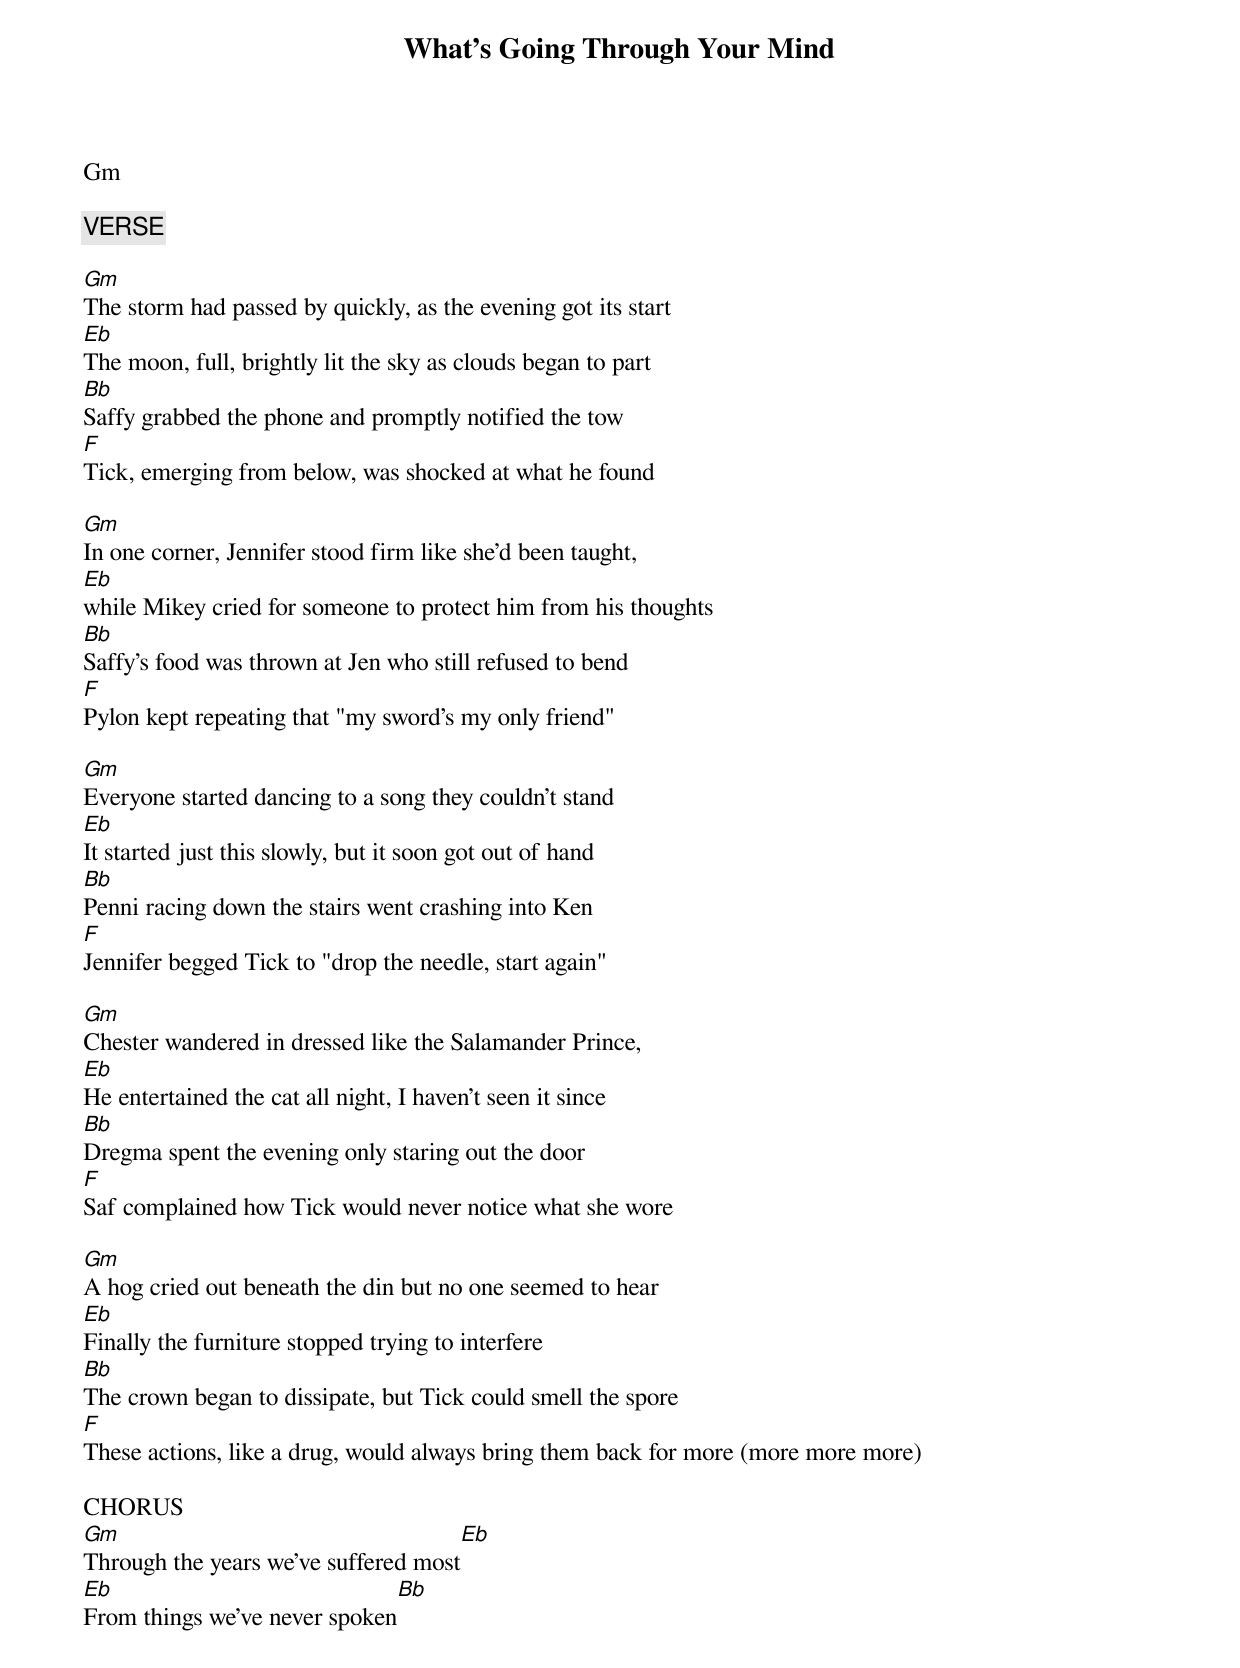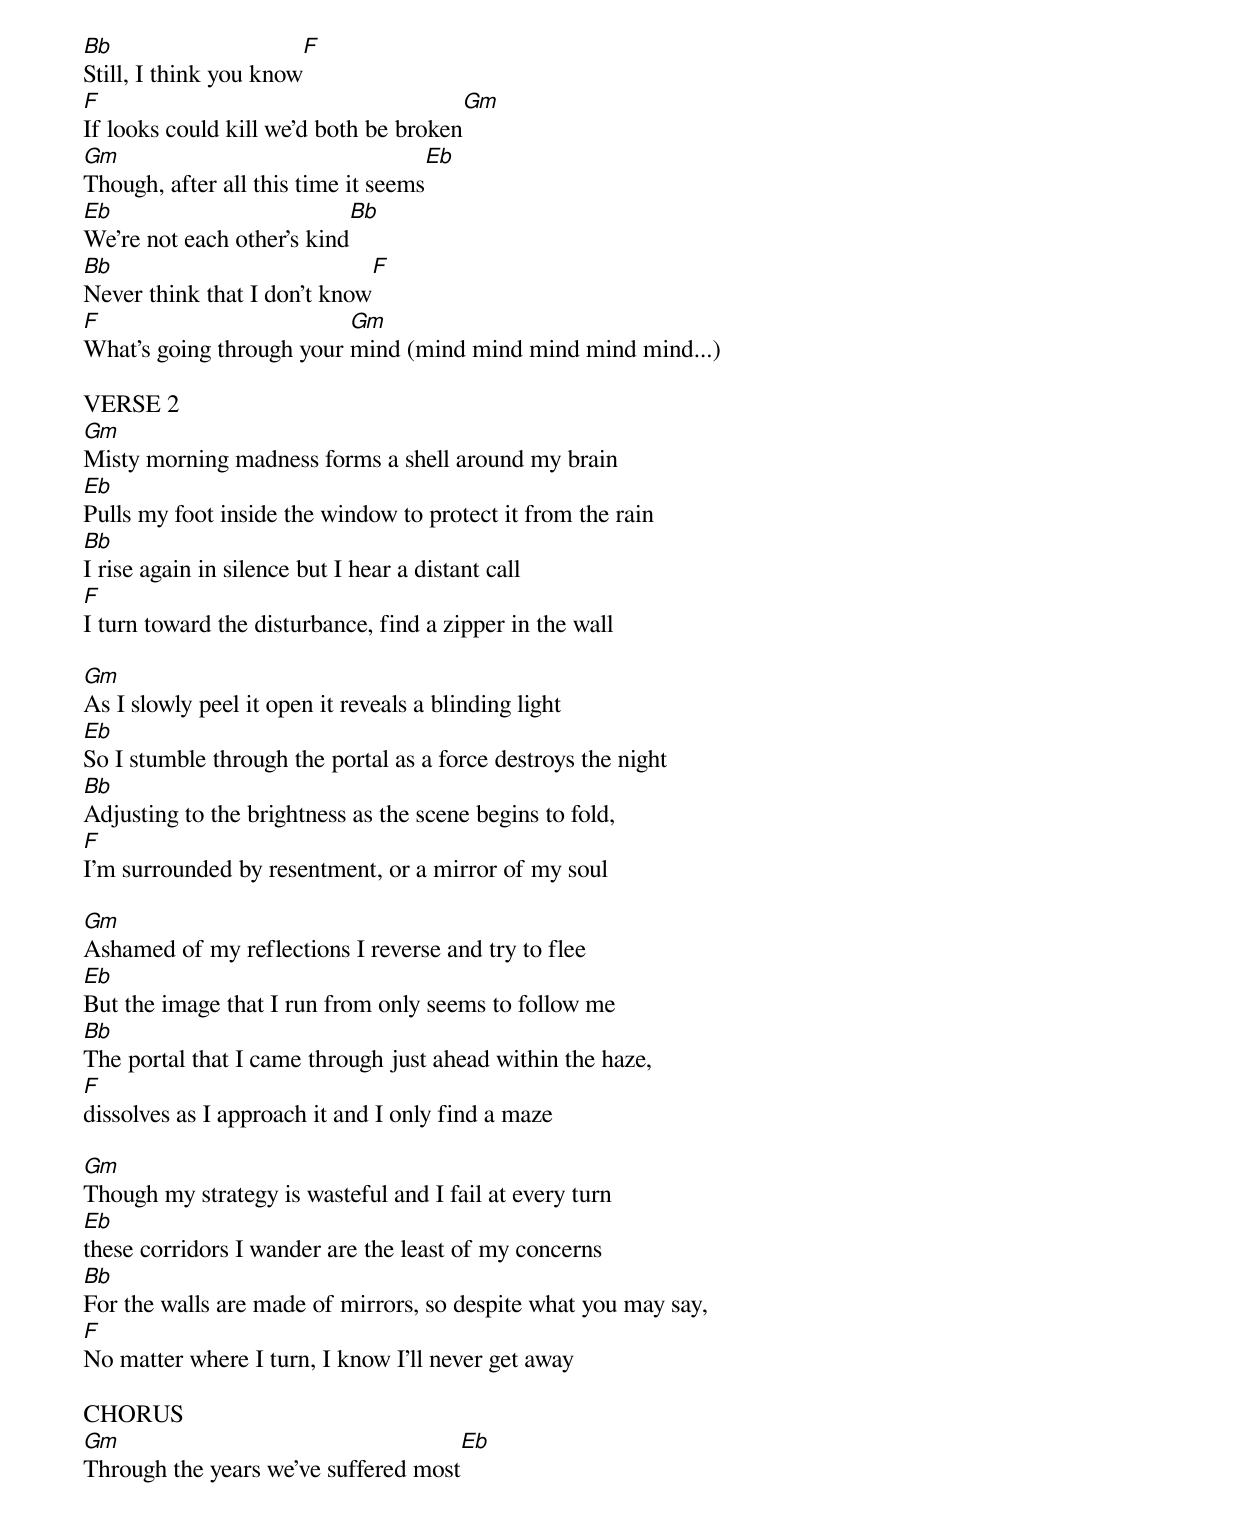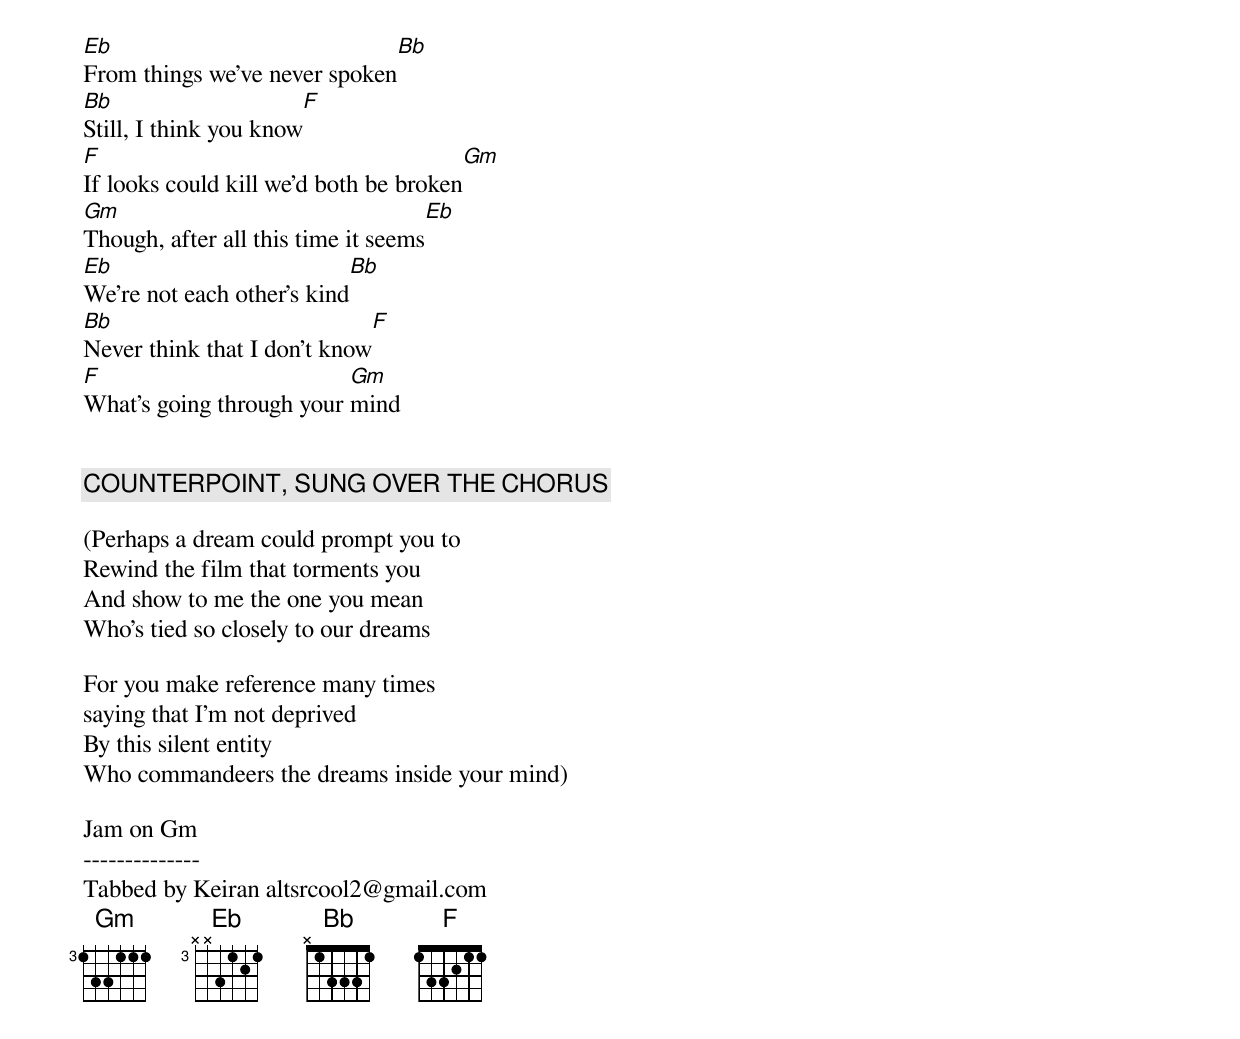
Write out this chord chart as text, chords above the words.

What's Going Through Your Mind

Gm

VERSE

Gm
The storm had passed by quickly, as the evening got its start
Eb
The moon, full, brightly lit the sky as clouds began to part
Bb
Saffy grabbed the phone and promptly notified the tow
F
Tick, emerging from below, was shocked at what he found

Gm
In one corner, Jennifer stood firm like she'd been taught,
Eb
while Mikey cried for someone to protect him from his thoughts
Bb
Saffy's food was thrown at Jen who still refused to bend
F
Pylon kept repeating that "my sword's my only friend"

Gm
Everyone started dancing to a song they couldn't stand
Eb
It started just this slowly, but it soon got out of hand
Bb
Penni racing down the stairs went crashing into Ken
F
Jennifer begged Tick to "drop the needle, start again"

Gm
Chester wandered in dressed like the Salamander Prince,
Eb
He entertained the cat all night, I haven't seen it since
Bb
Dregma spent the evening only staring out the door
F
Saf complained how Tick would never notice what she wore

Gm
A hog cried out beneath the din but no one seemed to hear
Eb
Finally the furniture stopped trying to interfere
Bb
The crown began to dissipate, but Tick could smell the spore
F
These actions, like a drug, would always bring them back for more (more more more)

CHORUS
Gm                                   Eb
Through the years we've suffered most
Eb                            Bb
From things we've never spoken
Bb                     F
Still, I think you know
F                                      Gm
If looks could kill we'd both be broken
Gm                                  Eb
Though, after all this time it seems
Eb                         Bb
We're not each other's kind
Bb                           F
Never think that I don't know
F                         Gm
What's going through your mind (mind mind mind mind mind...)

VERSE 2
Gm
Misty morning madness forms a shell around my brain
Eb
Pulls my foot inside the window to protect it from the rain
Bb
I rise again in silence but I hear a distant call
F
I turn toward the disturbance, find a zipper in the wall

Gm
As I slowly peel it open it reveals a blinding light
Eb
So I stumble through the portal as a force destroys the night
Bb
Adjusting to the brightness as the scene begins to fold,
F
I'm surrounded by resentment, or a mirror of my soul

Gm
Ashamed of my reflections I reverse and try to flee
Eb
But the image that I run from only seems to follow me
Bb
The portal that I came through just ahead within the haze,
F
dissolves as I approach it and I only find a maze

Gm
Though my strategy is wasteful and I fail at every turn
Eb
these corridors I wander are the least of my concerns
Bb
For the walls are made of mirrors, so despite what you may say,
F
No matter where I turn, I know I'll never get away

CHORUS
Gm                                   Eb
Through the years we've suffered most
Eb                            Bb
From things we've never spoken
Bb                     F
Still, I think you know
F                                      Gm
If looks could kill we'd both be broken
Gm                                  Eb
Though, after all this time it seems
Eb                         Bb
We're not each other's kind
Bb                           F
Never think that I don't know
F                         Gm
What's going through your mind


[COUNTERPOINT, SUNG OVER THE CHORUS]

(Perhaps a dream could prompt you to
Rewind the film that torments you
And show to me the one you mean
Who's tied so closely to our dreams

For you make reference many times
saying that I'm not deprived
By this silent entity
Who commandeers the dreams inside your mind)

Jam on Gm
--------------
Tabbed by Keiran altsrcool2@gmail.com
